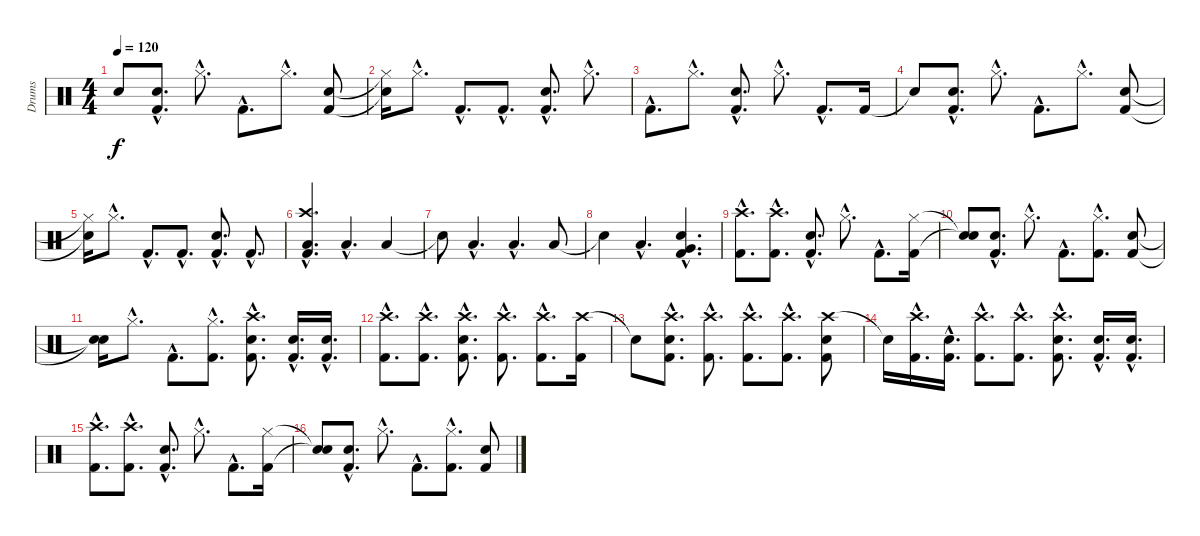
\track ("Drums" "Drums") {instrument percussion}
\staff {score}
\articulation defaults
\ts (4 4)
\tempo 120
\clef neutral
\ks c "Snare (hit)"{t}.8{dy f}
("Kick (hit) 2"{hac} "Electric Snare (hit)"{hac}).8{d} "Hi-Hat (closed)"{hac}.8{d} "Kick (hit) 2"{hac}.8{d} "Hi-Hat (closed)"{hac}.8{d} ("Kick (hit) 2" "Electric Snare (hit)").8 |
("Snare (hit)"{t} "Hi-Hat (closed)"{t}).16 "Hi-Hat (closed)"{hac}.8{d} "Kick (hit) 2"{hac}.8{d} "Kick (hit) 2"{hac}.8{d} ("Kick (hit) 2"{hac} "Electric Snare (hit)"{hac}).8{d} "Hi-Hat (closed)"{hac}.8{d} |
"Kick (hit) 2"{hac}.8{d} "Hi-Hat (closed)"{hac}.8{d} ("Kick (hit) 2"{hac} "Electric Snare (hit)"{hac}).8{d} "Hi-Hat (closed)"{hac}.8{d} "Kick (hit) 2"{hac}.8{d} "Kick (hit) 2".16 |
"Snare (hit)"{t}.8 ("Kick (hit) 2"{hac} "Electric Snare (hit)"{hac}).8{d} "Hi-Hat (closed)"{hac}.8{d} "Kick (hit) 2"{hac}.8{d} "Hi-Hat (closed)"{hac}.8{d} ("Kick (hit) 2" "Electric Snare (hit)").8 |
("Snare (hit)"{t} "Hi-Hat (closed)"{t}).16 "Hi-Hat (closed)"{hac}.8{d} "Kick (hit) 2"{hac}.8{d} "Kick (hit) 2"{hac}.8{d} ("Kick (hit) 2"{hac} "Electric Snare (hit)"{hac}).8{d} "Kick (hit) 2"{hac}.8{d} |
("Crash high (hit)"{hac} "Kick (hit) 2"{hac} "Low Floor Tom (hit)"{hac}).4{d} "Low Floor Tom (hit)"{hac}.4{d} "Low Floor Tom (hit)".4 |
"Snare (hit)"{t}.8 "Low Floor Tom (hit)"{hac}.4{d} "Low Floor Tom (hit)"{hac}.4{d} "Low Floor Tom (hit)".8 |
"Snare (hit)"{t}.4 "Low Floor Tom (hit)"{hac}.4{d} ("Kick (hit) 2"{hac} "Electric Snare (hit)"{hac} "Very Low Tom (hit)"{hac}).4{d} |
("Crash high (hit)"{hac} "Kick (hit) 2"{hac}).8{d} ("Crash high (hit)"{hac} "Kick (hit) 2"{hac}).8{d} ("Electric Snare (hit)"{hac} "Kick (hit) 2"{hac}).8{d} "Hi-Hat (closed)"{hac}.8{d} "Kick (hit) 2"{hac}.8{d} ("Hi-Hat (closed)" "Kick (hit) 2").16 |
("Snare (hit)"{t} "Snare (hit)"{t}).8 ("Electric Snare (hit)"{hac} "Kick (hit) 2"{hac}).8{d} "Hi-Hat (closed)"{hac}.8{d} "Kick (hit) 2"{hac}.8{d} ("Hi-Hat (closed)"{hac} "Kick (hit) 2"{hac}).8{d} ("Electric Snare (hit)" "Kick (hit) 2").8 |
("Snare (hit)"{t} "Snare (hit)"{t}).16 "Hi-Hat (closed)"{hac}.8{d} "Kick (hit) 2"{hac}.8{d} ("Hi-Hat (closed)"{hac} "Kick (hit) 2"{hac}).8{d} ("Crash high (hit)"{hac} "Electric Snare (hit)"{hac} "Kick (hit) 2"{hac}).8{d} ("Electric Snare (hit)"{hac} "Kick (hit) 2"{hac}).16{d} ("Electric Snare (hit)"{hac} "Kick (hit) 2"{hac}).16{d} |
("Crash high (hit)"{hac} "Kick (hit) 2"{hac}).8{d} ("Crash high (hit)"{hac} "Kick (hit) 2"{hac}).8{d} ("Crash high (hit)"{hac} "Electric Snare (hit)"{hac} "Kick (hit) 2"{hac}).8{d} ("Crash high (hit)"{hac} "Kick (hit) 2"{hac}).8{d} ("Crash high (hit)"{hac} "Kick (hit) 2"{hac}).8{d} ("Crash high (hit)" "Kick (hit) 2").16 |
"Snare (hit)"{t}.8 ("Crash high (hit)"{hac} "Electric Snare (hit)"{hac} "Kick (hit) 2"{hac}).8{d} ("Crash high (hit)"{hac} "Kick (hit) 2"{hac}).8{d} ("Crash high (hit)"{hac} "Kick (hit) 2"{hac}).8{d} ("Crash high (hit)"{hac} "Kick (hit) 2"{hac}).8{d} ("Crash high (hit)" "Electric Snare (hit)" "Kick (hit) 2").8 |
"Snare (hit)"{t}.16 ("Crash high (hit)"{hac} "Kick (hit) 2"{hac}).16{d} ("Electric Snare (hit)"{hac} "Kick (hit) 2"{hac}).16{d} ("Crash high (hit)"{hac} "Kick (hit) 2"{hac}).8{d} ("Crash high (hit)"{hac} "Kick (hit) 2"{hac}).8{d} ("Crash high (hit)"{hac} "Electric Snare (hit)"{hac} "Kick (hit) 2"{hac}).8{d} ("Electric Snare (hit)"{hac} "Kick (hit) 2"{hac}).16{d} ("Electric Snare (hit)"{hac} "Kick (hit) 2"{hac}).16{d} |
("Crash high (hit)"{hac} "Kick (hit) 2"{hac}).8{d} ("Crash high (hit)"{hac} "Kick (hit) 2"{hac}).8{d} ("Electric Snare (hit)"{hac} "Kick (hit) 2"{hac}).8{d} "Hi-Hat (closed)"{hac}.8{d} "Kick (hit) 2"{hac}.8{d} ("Hi-Hat (closed)" "Kick (hit) 2").16 |
("Snare (hit)"{t} "Snare (hit)"{t}).8 ("Electric Snare (hit)"{hac} "Kick (hit) 2"{hac}).8{d} "Hi-Hat (closed)"{hac}.8{d} "Kick (hit) 2"{hac}.8{d} ("Hi-Hat (closed)"{hac} "Kick (hit) 2"{hac}).8{d} ("Electric Snare (hit)" "Kick (hit) 2").8
